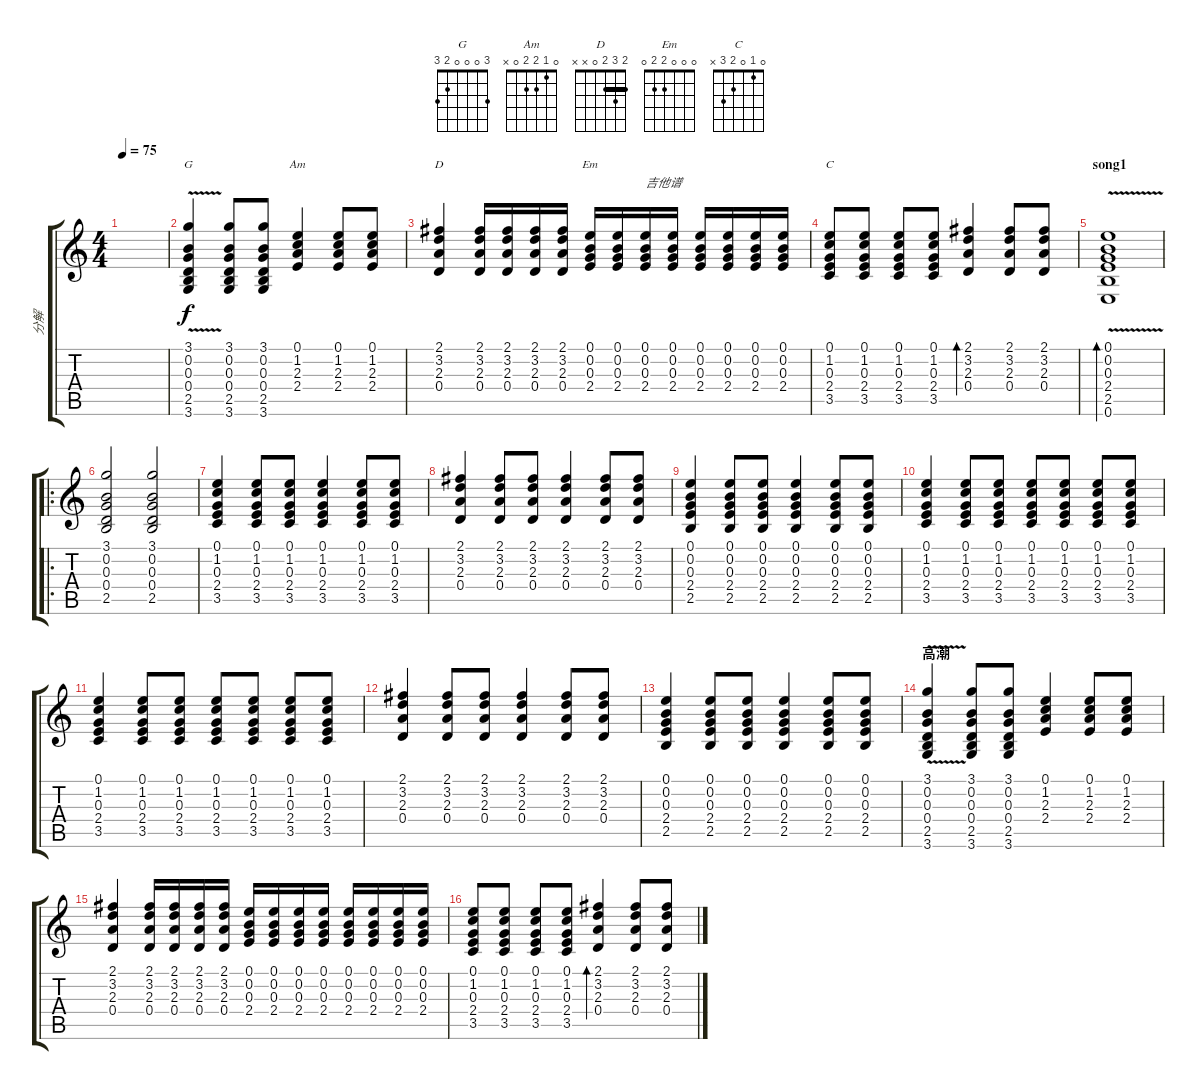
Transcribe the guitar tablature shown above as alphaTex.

\track ("分解" "分解") {instrument electricguitarjazz}
\staff {score tabs}
\tuning (E4 B3 G3 D3 A2 E2) {hide}
\chord ("G" 3 0 0 0 2 3)
\chord ("Am" 0 1 2 2 0 x)
\chord ("D" 2 3 2 0 x x) {barre 2}
\chord ("Em" 0 0 0 2 2 0)
\chord ("C" 0 1 0 2 3 x)
\ts (4 4)
\tempo 75
\clef g2
\ks c
|
(3.1{v} 0.2 0.3 0.4 2.5 3.6).4{ch "G"} (3.1 0.2 0.3 0.4 2.5 3.6).8 (3.1 0.2 0.3 0.4 2.5 3.6).8 (0.1 1.2 2.3 2.4).4{ch "Am"} (0.1 1.2 2.3 2.4).8 (0.1 1.2 2.3 2.4).8 |
(2.1 3.2 2.3 0.4).4{ch "D"} (2.1 3.2 2.3 0.4).16 (2.1 3.2 2.3 0.4).16 (2.1 3.2 2.3 0.4).16 (2.1 3.2 2.3 0.4).16 (0.1 0.2 0.3 2.4).16{ch "Em"} (0.1 0.2 0.3 2.4).16 (0.1 0.2 0.3 2.4).16{txt "吉他谱"} (0.1 0.2 0.3 2.4).16 (0.1 0.2 0.3 2.4).16 (0.1 0.2 0.3 2.4).16 (0.1 0.2 0.3 2.4).16 (0.1 0.2 0.3 2.4).16 |
(0.1 1.2 0.3 2.4 3.5).8{ch "C"} (0.1 1.2 0.3 2.4 3.5).8 (0.1 1.2 0.3 2.4 3.5).8 (0.1 1.2 0.3 2.4 3.5).8 (2.1 3.2 2.3 0.4).4{bd 240} (2.1 3.2 2.3 0.4).8 (2.1 3.2 2.3 0.4).8 |
\section ("" "song1")
(0.1 0.2{v} 0.3 2.4 2.5 0.6).1{bd 480} |
\ro
(3.1 0.2 0.3 0.4 2.5).2 (3.1 0.2 0.3 0.4 2.5).2 |
(0.1 1.2 0.3 2.4 3.5).4 (0.1 1.2 0.3 2.4 3.5).8 (0.1 1.2 0.3 2.4 3.5).8 (0.1 1.2 0.3 2.4 3.5).4 (0.1 1.2 0.3 2.4 3.5).8 (0.1 1.2 0.3 2.4 3.5).8 |
(2.1 3.2 2.3 0.4).4 (2.1 3.2 2.3 0.4).8 (2.1 3.2 2.3 0.4).8 (2.1 3.2 2.3 0.4).4 (2.1 3.2 2.3 0.4).8 (2.1 3.2 2.3 0.4).8 |
(0.1 0.2 0.3 2.4 2.5).4 (0.1 0.2 0.3 2.4 2.5).8 (0.1 0.2 0.3 2.4 2.5).8 (0.1 0.2 0.3 2.4 2.5).4 (0.1 0.2 0.3 2.4 2.5).8 (0.1 0.2 0.3 2.4 2.5).8 |
(0.1 1.2 0.3 2.4 3.5).4 (0.1 1.2 0.3 2.4 3.5).8 (0.1 1.2 0.3 2.4 3.5).8 (0.1 1.2 0.3 2.4 3.5).8 (0.1 1.2 0.3 2.4 3.5).8 (0.1 1.2 0.3 2.4 3.5).8 (0.1 1.2 0.3 2.4 3.5).8 |
(0.1 1.2 0.3 2.4 3.5).4 (0.1 1.2 0.3 2.4 3.5).8 (0.1 1.2 0.3 2.4 3.5).8 (0.1 1.2 0.3 2.4 3.5).8 (0.1 1.2 0.3 2.4 3.5).8 (0.1 1.2 0.3 2.4 3.5).8 (0.1 1.2 0.3 2.4 3.5).8 |
(2.1 3.2 2.3 0.4).4 (2.1 3.2 2.3 0.4).8 (2.1 3.2 2.3 0.4).8 (2.1 3.2 2.3 0.4).4 (2.1 3.2 2.3 0.4).8 (2.1 3.2 2.3 0.4).8 |
(0.1 0.2 0.3 2.4 2.5).4 (0.1 0.2 0.3 2.4 2.5).8 (0.1 0.2 0.3 2.4 2.5).8 (0.1 0.2 0.3 2.4 2.5).4 (0.1 0.2 0.3 2.4 2.5).8 (0.1 0.2 0.3 2.4 2.5).8 |
\section ("" "高潮")
(3.1{v} 0.2 0.3 0.4 2.5 3.6).4 (3.1 0.2 0.3 0.4 2.5 3.6).8 (3.1 0.2 0.3 0.4 2.5 3.6).8 (0.1 1.2 2.3 2.4).4 (0.1 1.2 2.3 2.4).8 (0.1 1.2 2.3 2.4).8 |
(2.1 3.2 2.3 0.4).4 (2.1 3.2 2.3 0.4).16 (2.1 3.2 2.3 0.4).16 (2.1 3.2 2.3 0.4).16 (2.1 3.2 2.3 0.4).16 (0.1 0.2 0.3 2.4).16 (0.1 0.2 0.3 2.4).16 (0.1 0.2 0.3 2.4).16 (0.1 0.2 0.3 2.4).16 (0.1 0.2 0.3 2.4).16 (0.1 0.2 0.3 2.4).16 (0.1 0.2 0.3 2.4).16 (0.1 0.2 0.3 2.4).16 |
(0.1 1.2 0.3 2.4 3.5).8 (0.1 1.2 0.3 2.4 3.5).8 (0.1 1.2 0.3 2.4 3.5).8 (0.1 1.2 0.3 2.4 3.5).8 (2.1 3.2 2.3 0.4).4{bd 240} (2.1 3.2 2.3 0.4).8 (2.1 3.2 2.3 0.4).8
